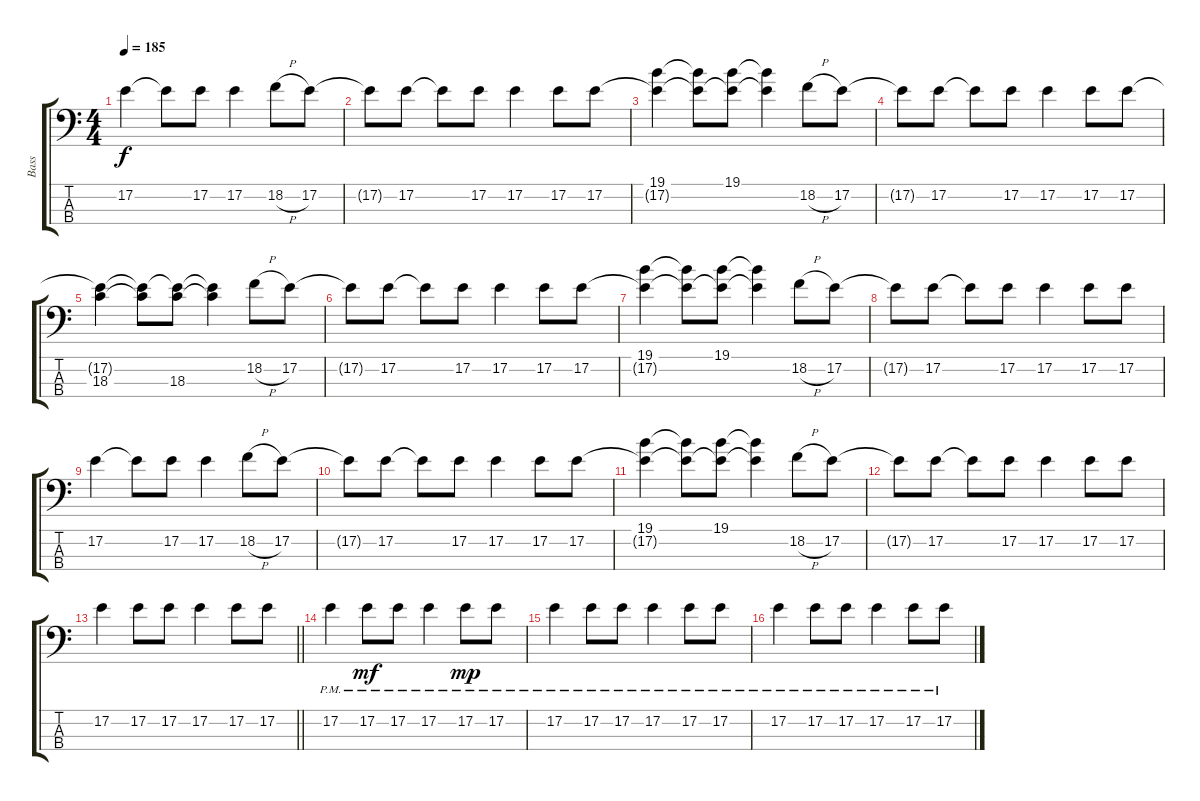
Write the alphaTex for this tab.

\track ("Bass" "Bass") {instrument electricbassfinger}
\staff {score tabs}
\tuning (E2 B1 Gb1 Db1) {hide}
\ts (4 4)
\tempo 185
\clef f4
\ks c
17.2.4{dy f} 17.2{t}.8 17.2.8 17.2.4 18.2{h}.8 17.2.8 |
17.2{t}.8 17.2.8 17.2{t}.8 17.2.8 17.2.4 17.2.8 17.2.8 |
(19.1 17.2{t}).4 (19.1{t} 17.2{t}).8 (19.1 17.2{t}).8 (19.1{t} 17.2{t}).4 18.2{h}.8 17.2.8 |
17.2{t}.8 17.2.8 17.2{t}.8 17.2.8 17.2.4 17.2.8 17.2.8 |
(17.2{t} 18.3).4 (17.2{t} 18.3{t}).8 (17.2{t} 18.3).8 (17.2{t} 18.3{t}).4 18.2{h}.8 17.2.8 |
17.2{t}.8 17.2.8 17.2{t}.8 17.2.8 17.2.4 17.2.8 17.2.8 |
(19.1 17.2{t}).4 (19.1{t} 17.2{t}).8 (19.1 17.2{t}).8 (19.1{t} 17.2{t}).4 18.2{h}.8 17.2.8 |
17.2{t}.8 17.2.8 17.2{t}.8 17.2.8 17.2.4 17.2.8 17.2.8 |
17.2.4 17.2{t}.8 17.2.8 17.2.4 18.2{h}.8 17.2.8 |
17.2{t}.8 17.2.8 17.2{t}.8 17.2.8 17.2.4 17.2.8 17.2.8 |
(19.1 17.2{t}).4 (19.1{t} 17.2{t}).8 (19.1 17.2{t}).8 (19.1{t} 17.2{t}).4 18.2{h}.8 17.2.8 |
17.2{t}.8 17.2.8 17.2{t}.8 17.2.8 17.2.4 17.2.8 17.2.8 |
\barLineRight lightlight
17.2.4 17.2.8 17.2.8 17.2.4 17.2.8 17.2.8 |
\section ("" "")
17.2{pm}.4 17.2{pm}.8{dy mf} 17.2{pm}.8 17.2{pm}.4 17.2{pm}.8{dy mp} 17.2{pm}.8 |
17.2{pm}.4 17.2{pm}.8 17.2{pm}.8 17.2{pm}.4 17.2{pm}.8 17.2{pm}.8 |
17.2{pm}.4 17.2{pm}.8 17.2{pm}.8 17.2{pm}.4 17.2{pm}.8 17.2{pm}.8
